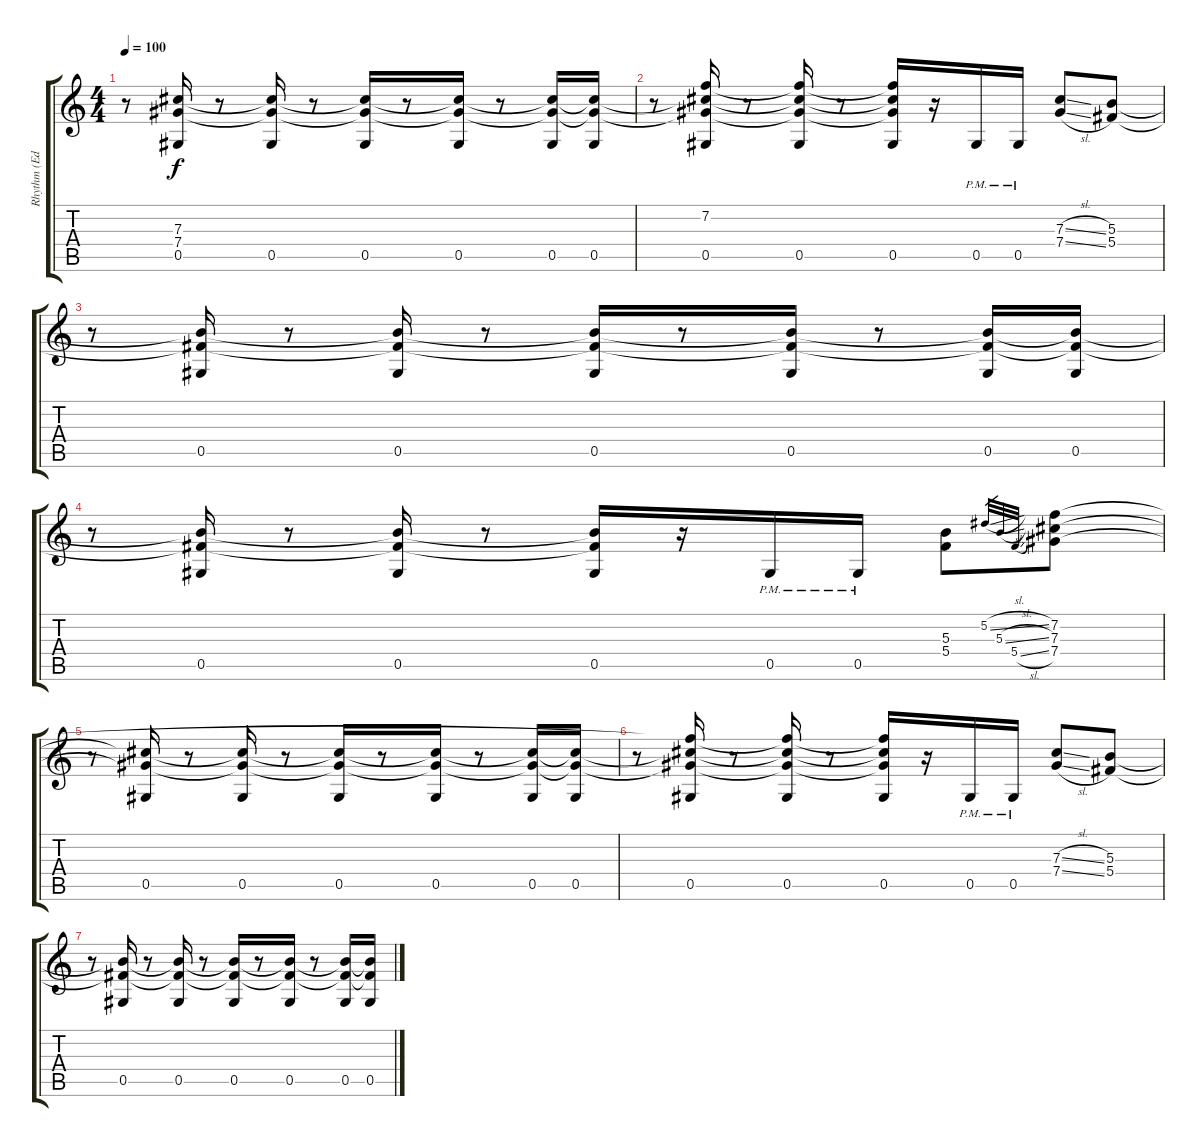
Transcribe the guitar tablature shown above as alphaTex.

\track ("Rhythm (Eddie Van Halen)" "Rhythm (Ed") {instrument distortionguitar}
\staff {score tabs}
\tuning (Eb4 Bb3 Gb3 Db3 Ab2 Eb2) {hide}
\ts (4 4)
\tempo 100
\clef g2
\ks c
r.8{dy f} (7.3{t} 7.4{t} 0.5).16 r.8 (7.3{t} 7.4{t} 0.5).16 r.8 (7.3{t} 7.4{t} 0.5).16 r.8 (7.3{t} 7.4{t} 0.5).16 r.8 (7.3{t} 7.4{t} 0.5).16 (7.3{t} 7.4{t} 0.5).16 |
r.8 (7.2{t} 7.3{t} 7.4{t} 0.5).16 r.8 (7.2{t} 7.3{t} 7.4{t} 0.5).16 r.8 (7.2{t} 7.3{t} 7.4{t} 0.5).16 r.16 0.5{pm}.16 0.5{pm}.16 (7.3{sl} 7.4{sl}).8 (5.3 5.4).8 |
r.8 (5.3{t} 5.4{t} 0.5).16 r.8 (5.3{t} 5.4{t} 0.5).16 r.8 (5.3{t} 5.4{t} 0.5).16 r.8 (5.3{t} 5.4{t} 0.5).16 r.8 (5.3{t} 5.4{t} 0.5).16 (5.3{t} 5.4{t} 0.5).16 |
r.8 (5.3{t} 5.4{t} 0.5).16 r.8 (5.3{t} 5.4{t} 0.5).16 r.8 (5.3{t} 5.4{t} 0.5).16 r.16 0.5{pm}.16 0.5{pm}.16 (5.3 5.4).8 5.2{sl}.32{gr} 5.3{sl}.32{gr} 5.4{sl}.32{gr} (7.2 7.3 7.4).8 |
r.8 (7.3{t} 7.4{t} 0.5).16 r.8 (7.3{t} 7.4{t} 0.5).16 r.8 (7.3{t} 7.4{t} 0.5).16 r.8 (7.3{t} 7.4{t} 0.5).16 r.8 (7.3{t} 7.4{t} 0.5).16 (7.3{t} 7.4{t} 0.5).16 |
r.8 (7.2{t} 7.3{t} 7.4{t} 0.5).16 r.8 (7.2{t} 7.3{t} 7.4{t} 0.5).16 r.8 (7.2{t} 7.3{t} 7.4{t} 0.5).16 r.16 0.5{pm}.16 0.5{pm}.16 (7.3{sl} 7.4{sl}).8 (5.3 5.4).8 |
r.8 (5.3{t} 5.4{t} 0.5).16 r.8 (5.3{t} 5.4{t} 0.5).16 r.8 (5.3{t} 5.4{t} 0.5).16 r.8 (5.3{t} 5.4{t} 0.5).16 r.8 (5.3{t} 5.4{t} 0.5).16 (5.3{t} 5.4{t} 0.5).16
